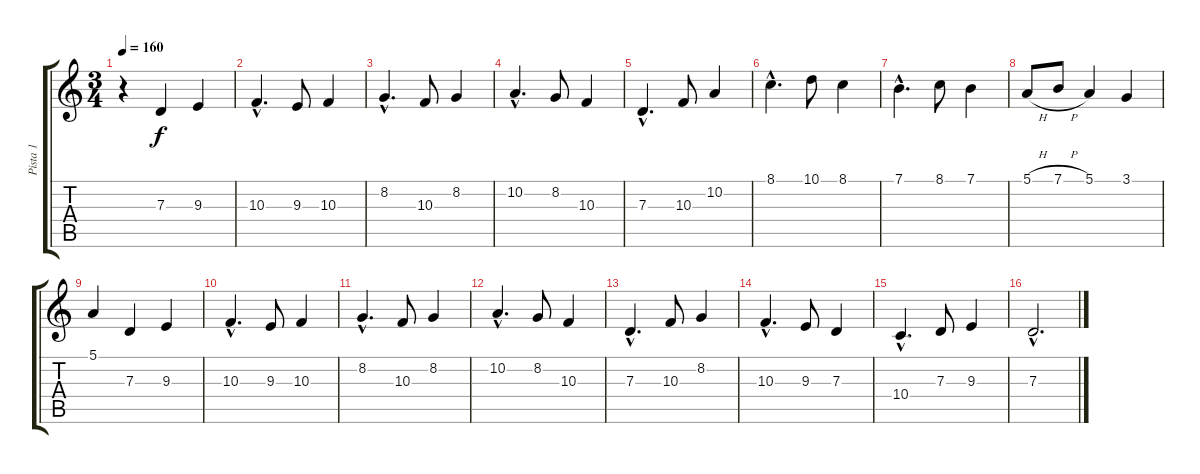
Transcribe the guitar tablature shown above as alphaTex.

\track ("Pista 1" "Pista 1") {instrument piccolo}
\staff {score tabs}
\tuning (E4 B3 G3 D3 A2 E2) {hide}
\ts (3 4)
\tempo 160
\clef g2
\ks c
r.4{dy f instrument piccolo} 7.3.4 9.3.4 |
10.3{hac}.4{d} 9.3.8 10.3.4 |
8.2{hac}.4{d} 10.3.8 8.2.4 |
10.2{hac}.4{d} 8.2.8 10.3.4 |
7.3{hac}.4{d} 10.3.8 10.2.4 |
8.1{hac}.4{d} 10.1.8 8.1.4 |
7.1{hac}.4{d} 8.1.8 7.1.4 |
5.1{h}.8 7.1{h}.8 5.1.4 3.1.4 |
5.1.4 7.3.4 9.3.4 |
10.3{hac}.4{d} 9.3.8 10.3.4 |
8.2{hac}.4{d} 10.3.8 8.2.4 |
10.2{hac}.4{d} 8.2.8 10.3.4 |
7.3{hac}.4{d} 10.3.8 8.2.4 |
10.3{hac}.4{d} 9.3.8 7.3.4 |
10.4{hac}.4{d} 7.3.8 9.3.4 |
7.3{hac}.2{d}
